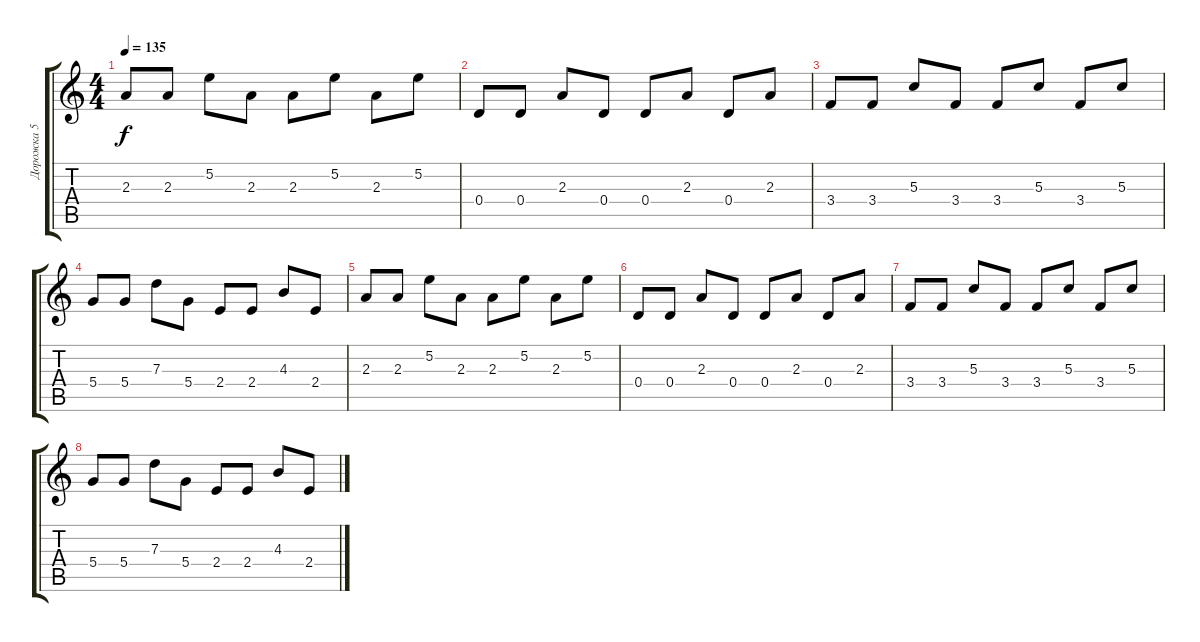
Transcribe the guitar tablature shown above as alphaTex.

\track ("Дорожка 5" "Дорожка 5") {instrument electricguitarclean}
\staff {score tabs}
\tuning (E4 B3 G3 D3 A2 E2) {hide}
\ts (4 4)
\tempo 135
\clef g2
\ks c
2.3.8{dy f} 2.3.8 5.2.8 2.3.8 2.3.8 5.2.8 2.3.8 5.2.8 |
0.4.8 0.4.8 2.3.8 0.4.8 0.4.8 2.3.8 0.4.8 2.3.8 |
3.4.8 3.4.8 5.3.8 3.4.8 3.4.8 5.3.8 3.4.8 5.3.8 |
5.4.8 5.4.8 7.3.8 5.4.8 2.4.8 2.4.8 4.3.8 2.4.8 |
2.3.8 2.3.8 5.2.8 2.3.8 2.3.8 5.2.8 2.3.8 5.2.8 |
0.4.8 0.4.8 2.3.8 0.4.8 0.4.8 2.3.8 0.4.8 2.3.8 |
3.4.8 3.4.8 5.3.8 3.4.8 3.4.8 5.3.8 3.4.8 5.3.8 |
5.4.8 5.4.8 7.3.8 5.4.8 2.4.8 2.4.8 4.3.8 2.4.8
